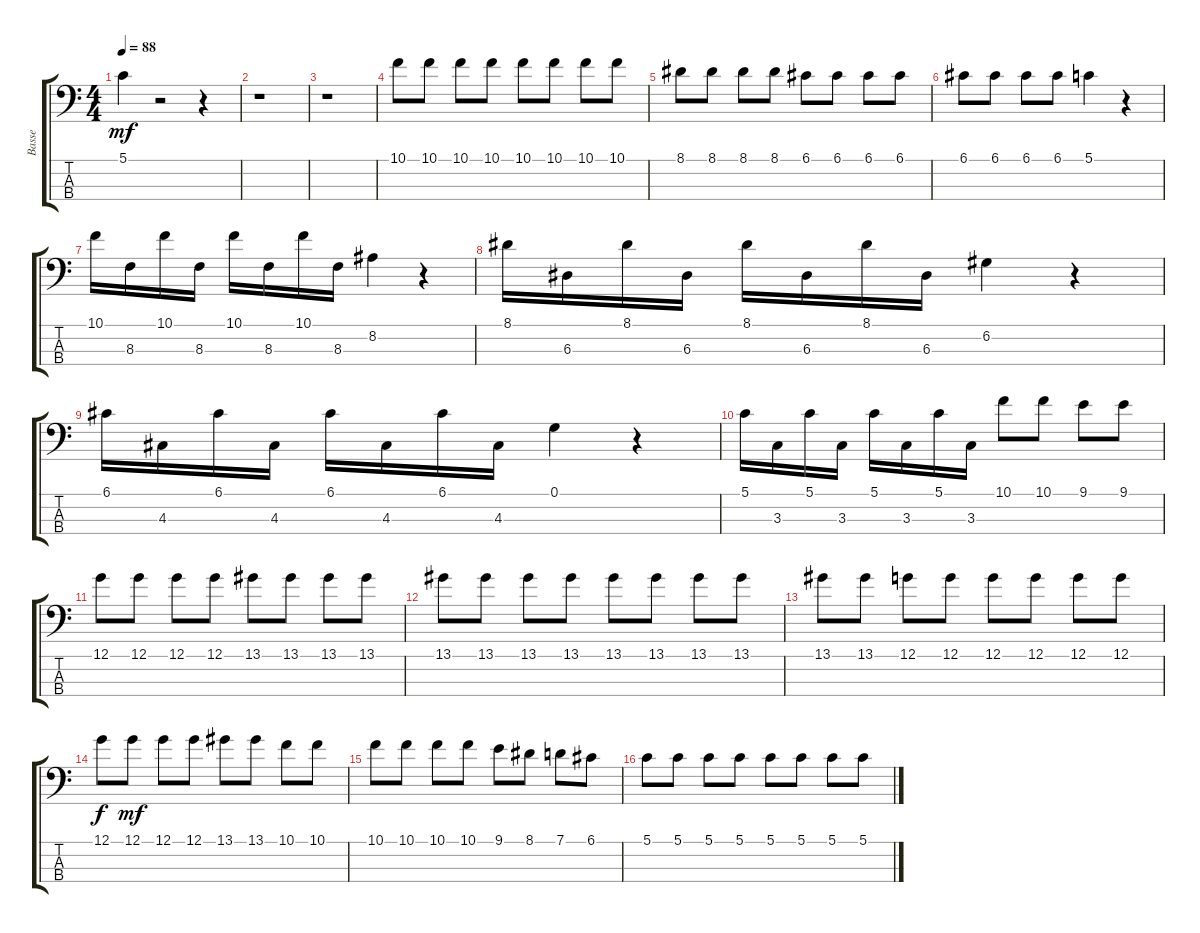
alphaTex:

\track ("Basse" "Basse") {instrument acousticbass}
\staff {score tabs}
\tuning (G2 D2 A1 E1) {hide}
\ts (4 4)
\tempo 88
\clef f4
\ks c
5.1.4{dy mf} r.2 r.4 |
r.1 |
r.1 |
10.1.8 10.1.8 10.1.8 10.1.8 10.1.8 10.1.8 10.1.8 10.1.8 |
8.1.8 8.1.8 8.1.8 8.1.8 6.1.8 6.1.8 6.1.8 6.1.8 |
6.1.8 6.1.8 6.1.8 6.1.8 5.1.4 r.4 |
10.1.16 8.3.16 10.1.16 8.3.16 10.1.16 8.3.16 10.1.16 8.3.16 8.2.4 r.4 |
8.1.16 6.3.16 8.1.16 6.3.16 8.1.16 6.3.16 8.1.16 6.3.16 6.2.4 r.4 |
6.1.16 4.3.16 6.1.16 4.3.16 6.1.16 4.3.16 6.1.16 4.3.16 0.1.4 r.4 |
5.1.16 3.3.16 5.1.16 3.3.16 5.1.16 3.3.16 5.1.16 3.3.16 10.1.8 10.1.8 9.1.8 9.1.8 |
12.1.8 12.1.8 12.1.8 12.1.8 13.1.8 13.1.8 13.1.8 13.1.8 |
13.1.8 13.1.8 13.1.8 13.1.8 13.1.8 13.1.8 13.1.8 13.1.8 |
13.1.8 13.1.8 12.1.8 12.1.8 12.1.8 12.1.8 12.1.8 12.1.8 |
12.1.8{dy f} 12.1.8{dy mf} 12.1.8 12.1.8 13.1.8 13.1.8 10.1.8 10.1.8 |
10.1.8 10.1.8 10.1.8 10.1.8 9.1.8 8.1.8 7.1.8 6.1.8 |
5.1.8 5.1.8 5.1.8 5.1.8 5.1.8 5.1.8 5.1.8 5.1.8
